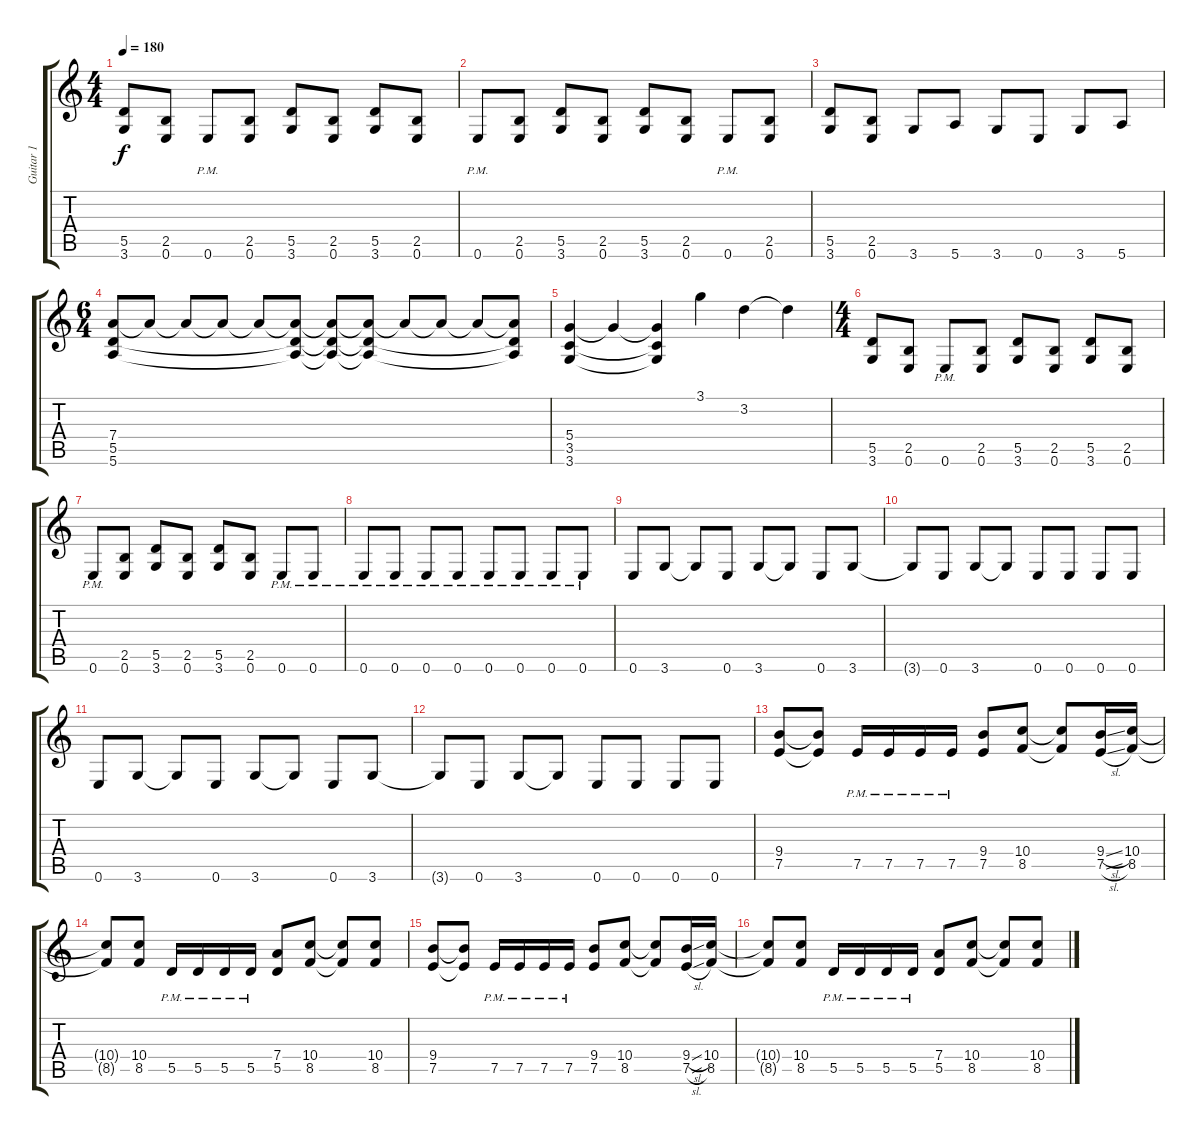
\track ("Guitar 1 " "Guitar 1 ") {instrument distortionguitar}
\staff {score tabs}
\tuning (E4 B3 G3 D3 A2 E2) {hide}
\ts (4 4)
\tempo 180
\clef g2
\ks c
(5.5 3.6).8{dy f} (2.5 0.6).8 0.6{pm}.8 (2.5 0.6).8 (5.5 3.6).8 (2.5 0.6).8 (5.5 3.6).8 (2.5 0.6).8 |
0.6{pm}.8 (2.5 0.6).8 (5.5 3.6).8 (2.5 0.6).8 (5.5 3.6).8 (2.5 0.6).8 0.6{pm}.8 (2.5 0.6).8 |
(5.5 3.6).8 (2.5 0.6).8 3.6.8 5.6.8 3.6.8 0.6.8 3.6.8 5.6.8 |
\ts (6 4)
(7.4 5.5 5.6).8 7.4{t}.8 7.4{t}.8 7.4{t}.8 7.4{t}.8 (7.4{t} 5.5{t} 5.6{t}).8 (7.4{t} 5.5{t} 5.6{t}).8 (7.4{t} 5.5{t} 5.6{t}).8 7.4{t}.8 7.4{t}.8 7.4{t}.8 (7.4{t} 5.5{t} 5.6{t}).8 |
(5.4 3.5 3.6).4 5.4{t}.4 (5.4{t} 3.5{t} 3.6{t}).4 3.1.4 3.2.4 3.2{t}.4 |
\ts (4 4)
(5.5 3.6).8 (2.5 0.6).8 0.6{pm}.8 (2.5 0.6).8 (5.5 3.6).8 (2.5 0.6).8 (5.5 3.6).8 (2.5 0.6).8 |
0.6{pm}.8 (2.5 0.6).8 (5.5 3.6).8 (2.5 0.6).8 (5.5 3.6).8 (2.5 0.6).8 0.6{pm}.8 0.6{pm}.8 |
0.6{pm}.8 0.6{pm}.8 0.6{pm}.8 0.6{pm}.8 0.6{pm}.8 0.6{pm}.8 0.6{pm}.8 0.6{pm}.8 |
0.6.8 3.6.8 3.6{t}.8 0.6.8 3.6.8 3.6{t}.8 0.6.8 3.6.8 |
3.6{t}.8 0.6.8 3.6.8 3.6{t}.8 0.6.8 0.6.8 0.6.8 0.6.8 |
0.6.8 3.6.8 3.6{t}.8 0.6.8 3.6.8 3.6{t}.8 0.6.8 3.6.8 |
3.6{t}.8 0.6.8 3.6.8 3.6{t}.8 0.6.8 0.6.8 0.6.8 0.6.8 |
(9.4 7.5).8 (9.4{t} 7.5{t}).8 7.5{pm}.16 7.5{pm}.16 7.5{pm}.16 7.5{pm}.16 (9.4 7.5).8 (10.4 8.5).8 (10.4{t} 8.5{t}).8 (9.4{sl} 7.5{sl}).16 (10.4 8.5).16 |
(10.4{t} 8.5{t}).8 (10.4 8.5).8 5.5{pm}.16 5.5{pm}.16 5.5{pm}.16 5.5{pm}.16 (7.4 5.5).8 (10.4 8.5).8 (10.4{t} 8.5{t}).8 (10.4 8.5).8 |
(9.4 7.5).8 (9.4{t} 7.5{t}).8 7.5{pm}.16 7.5{pm}.16 7.5{pm}.16 7.5{pm}.16 (9.4 7.5).8 (10.4 8.5).8 (10.4{t} 8.5{t}).8 (9.4{sl} 7.5{sl}).16 (10.4 8.5).16 |
(10.4{t} 8.5{t}).8 (10.4 8.5).8 5.5{pm}.16 5.5{pm}.16 5.5{pm}.16 5.5{pm}.16 (7.4 5.5).8 (10.4 8.5).8 (10.4{t} 8.5{t}).8 (10.4 8.5).8
